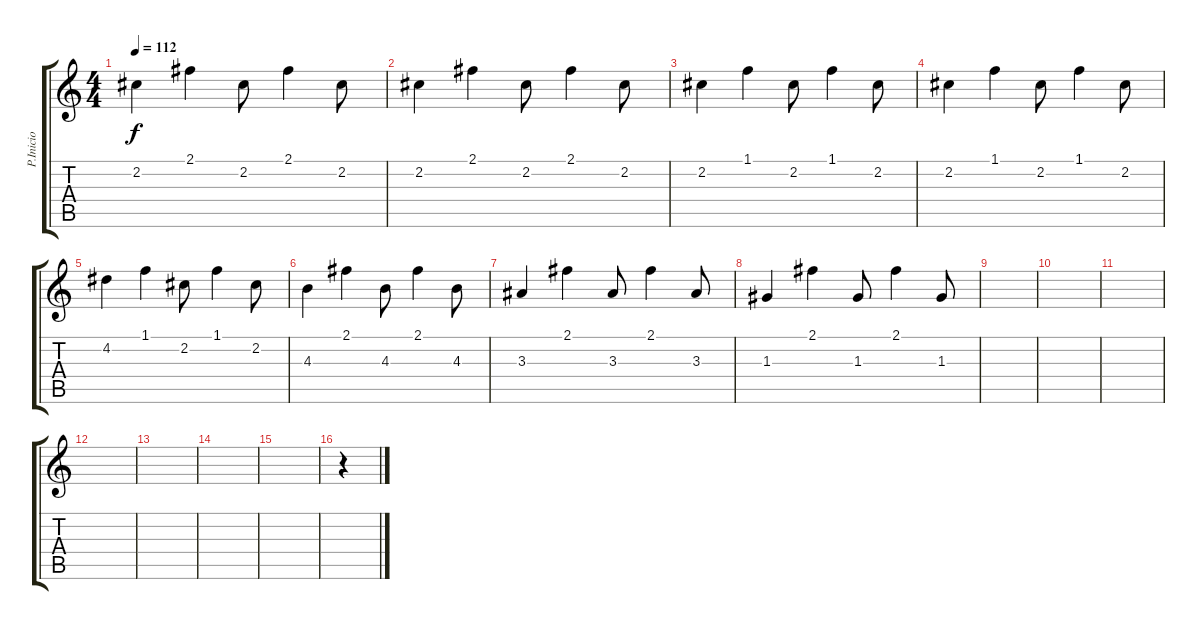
\track ("P.Inicio" "P.Inicio") {instrument banjo}
\staff {score tabs}
\tuning (E4 B3 G3 D3 A2 E2) {hide}
\displaytranspose 12
\ts (4 4)
\tempo 112
\clef g2
\ks c
2.2.4{dy f} 2.1.4 2.2.8 2.1.4 2.2.8 |
2.2.4 2.1.4 2.2.8 2.1.4 2.2.8 |
2.2.4 1.1.4 2.2.8 1.1.4 2.2.8 |
2.2.4 1.1.4 2.2.8 1.1.4 2.2.8 |
4.2.4 1.1.4 2.2.8 1.1.4 2.2.8 |
4.3.4 2.1.4 4.3.8 2.1.4 4.3.8 |
3.3.4 2.1.4 3.3.8 2.1.4 3.3.8 |
1.3.4 2.1.4 1.3.8 2.1.4 1.3.8 |
|
|
|
|
|
|
|
r.4
